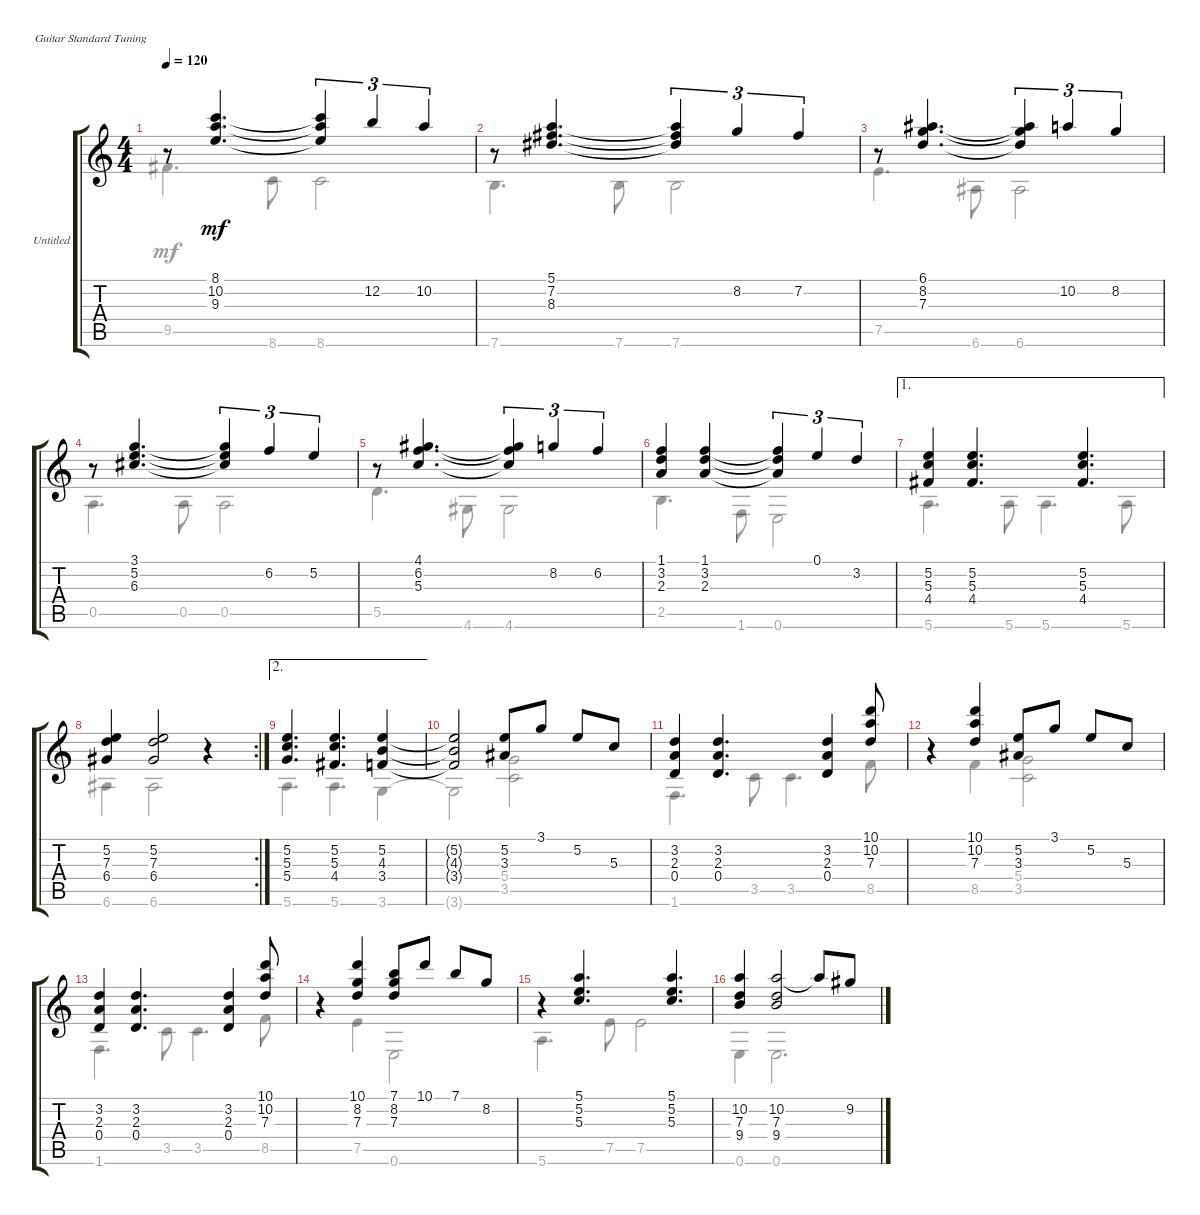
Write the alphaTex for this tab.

\bracketExtendMode groupsimilarinstruments
\firstSystemTrackNameOrientation horizontal
\otherSystemsTrackNameOrientation horizontal
\track ("Untitled" "Untitled") {instrument acousticguitarnylon}
\staff {score tabs}
\tuning (E4 B3 G3 D3 A2 E2)
\voice
\ts (4 4)
\tempo 120
\clef g2
\ks c
r.8{dy mf} (8.1 10.2 9.3).4{d} (8.1{t} 10.2{t} 9.3{t}).4{tu (3 2)} 12.2.4{tu (3 2)} 10.2.4{tu (3 2)} |
r.8 (5.1 7.2 8.3).4{d} (5.1{t} 7.2{t} 8.3{t}).4{tu (3 2)} 8.2.4{tu (3 2)} 7.2.4{tu (3 2)} |
r.8 (6.1 8.2 7.3).4{d} (6.1{t} 8.2{t} 7.3{t}).4{tu (3 2)} 10.2.4{tu (3 2)} 8.2.4{tu (3 2)} |
r.8 (3.1 5.2 6.3).4{d} (3.1{t} 5.2{t} 6.3{t}).4{tu (3 2)} 6.2.4{tu (3 2)} 5.2.4{tu (3 2)} |
r.8 (4.1 6.2 5.3).4{d} (4.1{t} 6.2{t} 5.3{t}).4{tu (3 2)} 8.2.4{tu (3 2)} 6.2.4{tu (3 2)} |
(1.1 3.2 2.3).4 (1.1 3.2 2.3).4 (1.1{t} 3.2{t} 2.3{t}).4{tu (3 2)} 0.1.4{tu (3 2)} 3.2.4{tu (3 2)} |
\ae 1
(5.2 5.3 4.4).4 (5.2 5.3 4.4).4{d} (5.2 5.3 4.4).4{d} |
\rc 2
(5.2 7.3 6.4).4 (5.2 7.3 6.4).2 r.4 |
\ae 2
(5.2 5.3 5.4).4{d} (5.2 5.3 4.4).4{d} (5.2 4.3 3.4).4 |
(5.2{t} 4.3{t} 3.4{t}).2 (5.2 3.3).8 3.1.8 5.2.8 5.3.8 |
(3.2 2.3 0.4).4 (3.2 2.3 0.4).4{d} (3.2 2.3 0.4).4 (10.1 10.2 7.3).8 |
r.4 (10.1 10.2 7.3).4 (5.2 3.3).8 3.1.8 5.2.8 5.3.8 |
(3.2 2.3 0.4).4 (3.2 2.3 0.4).4{d} (3.2 2.3 0.4).4 (10.1 10.2 7.3).8 |
r.4 (10.1 8.2 7.3).4 (7.1 8.2 7.3).8 10.1.8 7.1.8 8.2.8 |
r.4 (5.1 5.2 5.3).4{d} (5.1 5.2 5.3).4{d} |
(10.2 7.3 9.4).4 (10.2 7.3 9.4).2 10.2{t}.8 9.2.8
\voice
\clef g2
\ottava regular
\simile none
\ks c
9.5.4{d dy mf} 8.6.8 8.6.2 |
7.6.4{d} 7.6.8 7.6.2 |
7.5.4{d} 6.6.8 6.6.2 |
0.5.4{d} 0.5.8 0.5.2 |
5.5.4{d} 4.6.8 4.6.2 |
2.5.4{d} 1.6.8 0.6.2 |
5.6.4{d} 5.6.8 5.6.4{d} 5.6.8 |
6.6.4 6.6.2 r.4 |
5.6.4{d} 5.6.4{d} 3.6.4 |
3.6{t}.2 (5.4 3.5).2 |
1.6.4{d} 3.5.8 3.5.4{d} 8.5.8 |
r.4 8.5.4 (5.4 3.5).2 |
1.6.4{d} 3.5.8 3.5.4{d} 8.5.8 |
r.4 7.5.4 0.6.2 |
5.6.4{d} 7.5.8 7.5.2 |
0.6.4 0.6.2{d}
